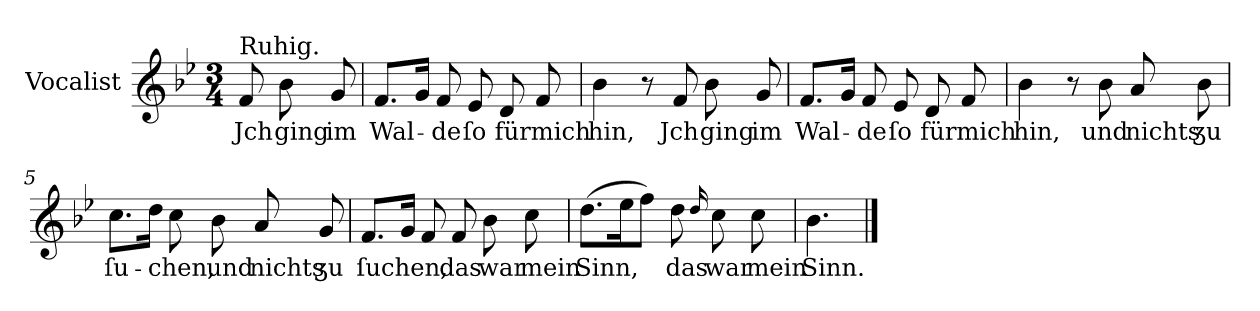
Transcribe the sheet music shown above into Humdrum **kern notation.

**kern	**text
*part1	*part1
*staff1	*staff1
*I"Vocalist	*
*clefG2	*
*k[b-e-]	*
*B-:	*
*M3/4	*
=	=
!LO:TX:a:t=Ruhig.	!
8f	Jch
8b-	ging
8g	im
=1	=1
8.fL	Wal-
16gJk	.
8f	-de
8e-	ſo
8d	für
8f	mich
=2	=2
4b-	hin,
8r	.
8f	Jch
8b-	ging
8g	im
=3	=3
8.fL	Wal-
16gJk	.
8f	-de
8e-	ſo
8d	für
8f	mich
=4	=4
4b-	hin,
8r	.
8b-	und
8a	nichts
8b-	ʒu
=5	=5
8.ccL	ſu-
16ddJk	.
8cc	-chen,
8b-	und
8a	nichts
8g	ʒu
=6	=6
8.fL	ſuchen,
16gJk	.
8f	.
8f	das
8b-	war
8cc	mein
=7	=7
(8.ddL	Sinn,
16ee-K	.
8ffJ)	.
8dd	das
16qqdd	.
8cc	war
8cc	mein
=8	=8
4.b-	Sinn.
==	==
*-	*-
